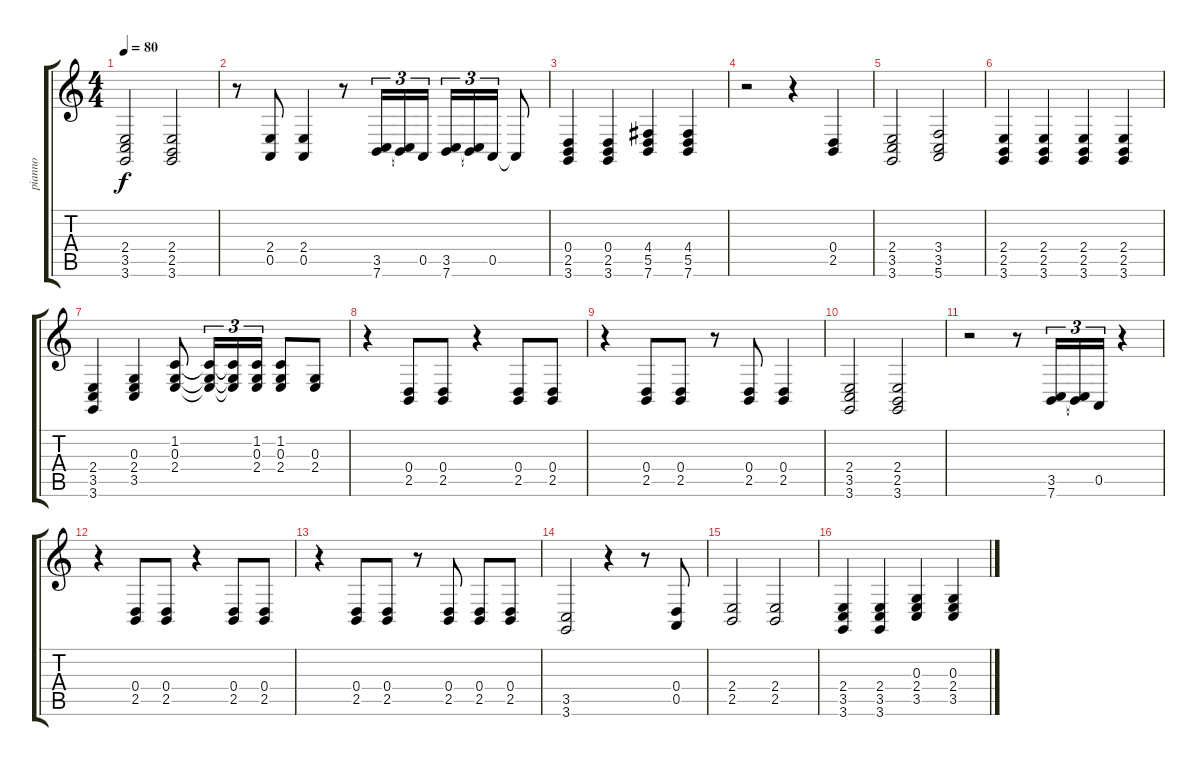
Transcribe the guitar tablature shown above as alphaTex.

\track ("pianno" "pianno") {instrument acousticgrandpiano}
\staff {score tabs}
\tuning (E4 B3 G3 D3 A2 E2) {hide}
\ts (4 4)
\tempo 80
\clef g2
\ks c
(2.4 3.5 3.6).2{dy f} (2.4 2.5 3.6).2 |
r.8 (2.4 0.5).8 (2.4 0.5).4 r.8 (3.5 7.6).16{tu (3 2)} (3.5{t} 7.6{t}).16{tu (3 2)} 0.5.16{tu (3 2)} (3.5 7.6).16{tu (3 2)} (3.5{t} 7.6{t}).16{tu (3 2)} 0.5.16{tu (3 2)} 0.5{t}.8 |
(0.4 2.5 3.6).4 (0.4 2.5 3.6).4 (4.4 5.5 7.6).4 (4.4 5.5 7.6).4 |
r.2 r.4 (0.4 2.5).4 |
(2.4 3.5 3.6).2 (3.4 3.5 5.6).2 |
(2.4 2.5 3.6).4 (2.4 2.5 3.6).4 (2.4 2.5 3.6).4 (2.4 2.5 3.6).4 |
(2.4 3.5 3.6).4 (0.3 2.4 3.5).4 (1.2 0.3 2.4).8 (1.2{t} 0.3{t} 2.4{t}).16{tu (3 2)} (1.2{t} 0.3{t} 2.4{t}).16{tu (3 2)} (1.2 0.3 2.4).16{tu (3 2)} (1.2 0.3 2.4).8 (0.3 2.4).8 |
r.4 (0.4 2.5).8 (0.4 2.5).8 r.4 (0.4 2.5).8 (0.4 2.5).8 |
r.4 (0.4 2.5).8 (0.4 2.5).8 r.8 (0.4 2.5).8 (0.4 2.5).4 |
(2.4 3.5 3.6).2 (2.4 2.5 3.6).2 |
r.2 r.8 (3.5 7.6).16{tu (3 2)} (3.5{t} 7.6{t}).16{tu (3 2)} 0.5.16{tu (3 2)} r.4 |
r.4 (0.4 2.5).8 (0.4 2.5).8 r.4 (0.4 2.5).8 (0.4 2.5).8 |
r.4 (0.4 2.5).8 (0.4 2.5).8 r.8 (0.4 2.5).8 (0.4 2.5).8 (0.4 2.5).8 |
(3.5 3.6).2 r.4 r.8 (0.4 0.5).8 |
(2.4 2.5).2 (2.4 2.5).2 |
(2.4 3.5 3.6).4 (2.4 3.5 3.6).4 (0.3 2.4 3.5).4 (0.3 2.4 3.5).4
